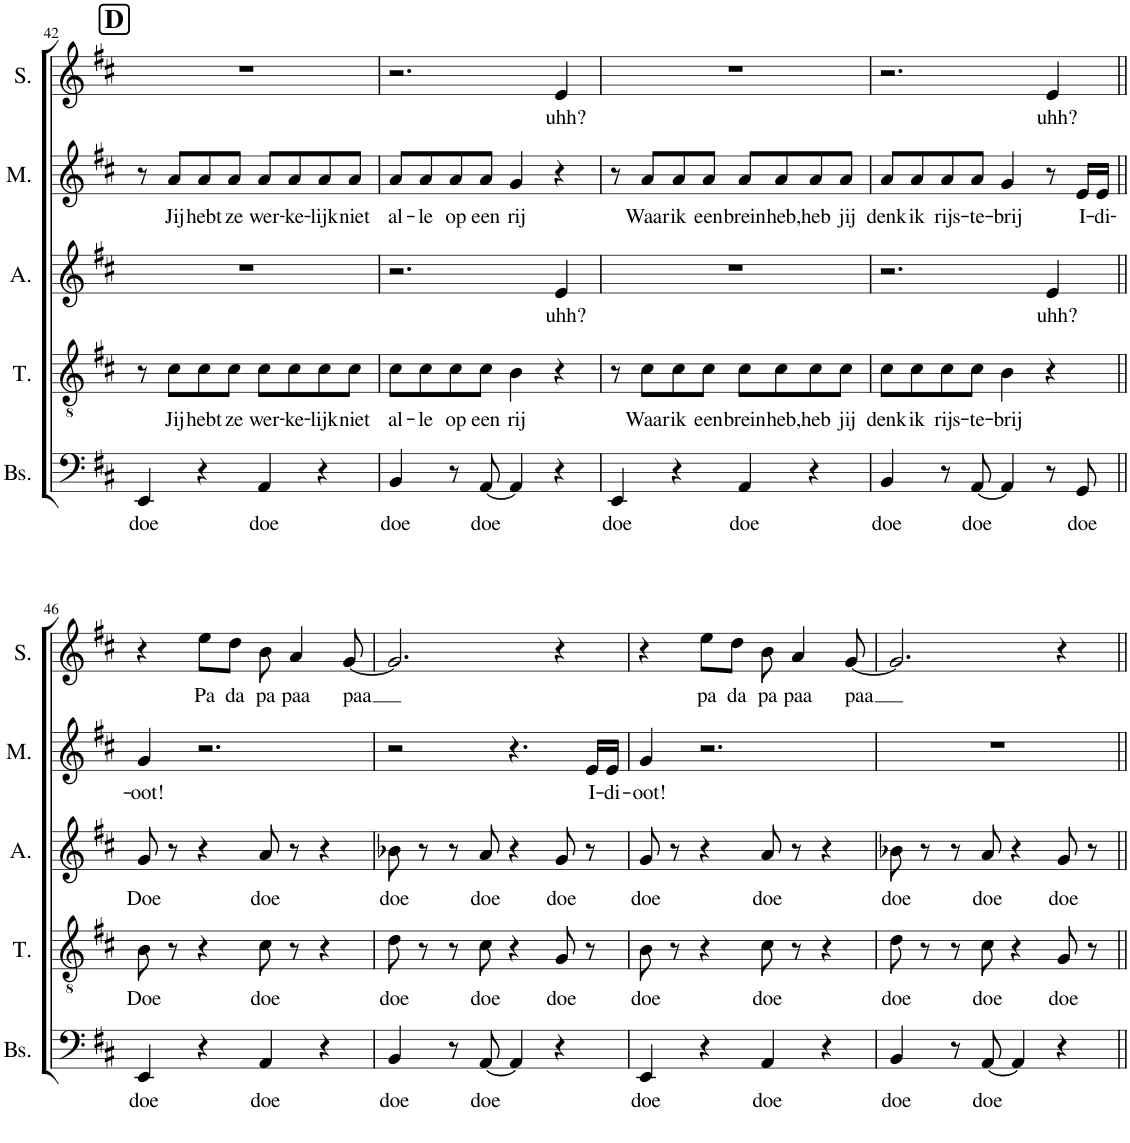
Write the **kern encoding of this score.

**kern	**text	**kern	**text	**kern	**text	**kern	**text	**kern	**text
*part5	*part5	*part4	*part4	*part3	*part3	*part2	*part2	*part1	*part1
*staff5	*staff5	*staff4	*staff4	*staff3	*staff3	*staff2	*staff2	*staff1	*staff1
*I"Bas	*	*I"Tenor	*	*I"Alt	*	*I"Mezzo	*	*I"Sopraan	*
*I'Bs.	*	*I'T.	*	*I'A.	*	*I'M.	*	*I'S.	*
!!LO:PB:g=z
*clefF4	*	*clefGv2	*	*clefG2	*	*clefG2	*	*clefG2	*
*k[f#c#]	*	*k[f#c#]	*	*k[f#c#]	*	*k[f#c#]	*	*k[f#c#]	*
*M4/4	*	*M4/4	*	*M4/4	*	*M4/4	*	*M4/4	*
*met(c)	*	*met(c)	*	*met(c)	*	*met(c)	*	*met(c)	*
!!LO:REH:place=s1:a:B:cj:fs=14:t=D
=42	=42	=42	=42	=42	=42	=42	=42	=42	=42
!	!LO:LY:b	!	!	!	!	!	!	!	!
4EE/	doe	8r	.	1r	.	8r	.	1r	.
!	!	!	!LO:LY:b	!	!	!	!LO:LY:b	!	!
.	.	8c#\L	Jij	.	.	8a/L	Jij	.	.
!	!	!	!LO:LY:b	!	!	!	!LO:LY:b	!	!
4r	.	8c#\	hebt	.	.	8a/	hebt	.	.
!	!	!	!LO:LY:b	!	!	!	!LO:LY:b	!	!
.	.	8c#\J	ze	.	.	8a/J	ze	.	.
!	!LO:LY:b	!	!LO:LY:b	!	!	!	!LO:LY:b	!	!
4AA/	doe	8c#\L	wer-	.	.	8a/L	wer-	.	.
!	!	!	!LO:LY:b	!	!	!	!LO:LY:b	!	!
.	.	8c#\	-ke-	.	.	8a/	-ke-	.	.
!	!	!	!LO:LY:b	!	!	!	!LO:LY:b	!	!
4r	.	8c#\	-lijk	.	.	8a/	-lijk	.	.
!	!	!	!LO:LY:b	!	!	!	!LO:LY:b	!	!
.	.	8c#\J	niet	.	.	8a/J	niet	.	.
=43	=43	=43	=43	=43	=43	=43	=43	=43	=43
!	!LO:LY:b	!	!LO:LY:b	!	!	!	!LO:LY:b	!	!
4BB/	doe	8c#\L	al-	2.r	.	8a/L	al-	2.r	.
!	!	!	!LO:LY:b	!	!	!	!LO:LY:b	!	!
.	.	8c#\	-le	.	.	8a/	-le	.	.
!	!	!	!LO:LY:b	!	!	!	!LO:LY:b	!	!
8r	.	8c#\	op	.	.	8a/	op	.	.
!	!LO:LY:b	!	!LO:LY:b	!	!	!	!LO:LY:b	!	!
[8AA/	doe	8c#\J	een	.	.	8a/J	een	.	.
!	!	!	!LO:LY:b	!	!	!	!LO:LY:b	!	!
4AA/]	.	4B\	rij	.	.	4g/	rij	.	.
!	!	!	!	!	!LO:LY:b	!	!	!	!LO:LY:b
4r	.	4r	.	4e/	uhh?	4r	.	4e/	uhh?
=44	=44	=44	=44	=44	=44	=44	=44	=44	=44
!	!LO:LY:b	!	!	!	!	!	!	!	!
4EE/	doe	8r	.	1r	.	8r	.	1r	.
!	!	!	!LO:LY:b	!	!	!	!LO:LY:b	!	!
.	.	8c#\L	Waar	.	.	8a/L	Waar	.	.
!	!	!	!LO:LY:b	!	!	!	!LO:LY:b	!	!
4r	.	8c#\	ik	.	.	8a/	ik	.	.
!	!	!	!LO:LY:b	!	!	!	!LO:LY:b	!	!
.	.	8c#\J	een	.	.	8a/J	een	.	.
!	!LO:LY:b	!	!LO:LY:b	!	!	!	!LO:LY:b	!	!
4AA/	doe	8c#\L	brein	.	.	8a/L	brein	.	.
!	!	!	!LO:LY:b	!	!	!	!LO:LY:b	!	!
.	.	8c#\	heb,	.	.	8a/	heb,	.	.
!	!	!	!LO:LY:b	!	!	!	!LO:LY:b	!	!
4r	.	8c#\	heb	.	.	8a/	heb	.	.
!	!	!	!LO:LY:b	!	!	!	!LO:LY:b	!	!
.	.	8c#\J	jij	.	.	8a/J	jij	.	.
=45	=45	=45	=45	=45	=45	=45	=45	=45	=45
!	!LO:LY:b	!	!LO:LY:b	!	!	!	!LO:LY:b	!	!
4BB/	doe	8c#\L	denk	2.r	.	8a/L	denk	2.r	.
!	!	!	!LO:LY:b	!	!	!	!LO:LY:b	!	!
.	.	8c#\	ik	.	.	8a/	ik	.	.
!	!	!	!LO:LY:b	!	!	!	!LO:LY:b	!	!
8r	.	8c#\	rijs-	.	.	8a/	rijs-	.	.
!	!LO:LY:b	!	!LO:LY:b	!	!	!	!LO:LY:b	!	!
[8AA/	doe	8c#\J	-te-	.	.	8a/J	-te-	.	.
!	!	!	!LO:LY:b	!	!	!	!LO:LY:b	!	!
4AA/]	.	4B\	-brij	.	.	4g/	-brij	.	.
!	!	!	!	!	!LO:LY:b	!	!	!	!LO:LY:b
8r	.	4r	.	4e/	uhh?	8r	.	4e/	uhh?
!	!LO:LY:b	!	!	!	!	!	!LO:LY:b	!	!
8GG/	doe	.	.	.	.	16e/LL	I-	.	.
!	!	!	!	!	!	!	!LO:LY:b	!	!
.	.	.	.	.	.	16e/JJ	-di-	.	.
!!LO:LB:g=z
=46||	=46||	=46||	=46||	=46||	=46||	=46||	=46||	=46||	=46||
!	!LO:LY:b	!	!LO:LY:b	!	!LO:LY:b	!	!LO:LY:b	!	!
4EE/	doe	8B\	Doe	8g/	Doe	4g/	-oot!	4r	.
.	.	8r	.	8r	.	.	.	.	.
!	!	!	!	!	!	!	!	!	!LO:LY:b
4r	.	4r	.	4r	.	2.r	.	8ee\L	Pa
!	!	!	!	!	!	!	!	!	!LO:LY:b
.	.	.	.	.	.	.	.	8dd\J	da
!	!LO:LY:b	!	!LO:LY:b	!	!LO:LY:b	!	!	!	!LO:LY:b
4AA/	doe	8c#\	doe	8a/	doe	.	.	8b\	pa
!	!	!	!	!	!	!	!	!	!LO:LY:b
.	.	8r	.	8r	.	.	.	4a/	paa
4r	.	4r	.	4r	.	.	.	.	.
!	!	!	!	!	!	!	!	!	!LO:LY:b
.	.	.	.	.	.	.	.	[8g/	paa
=47	=47	=47	=47	=47	=47	=47	=47	=47	=47
!	!LO:LY:b	!	!LO:LY:b	!	!LO:LY:b	!	!	!	!
4BB/	doe	8d\	doe	8b-X\	doe	2r	.	2.g/]	.
.	.	8r	.	8r	.	.	.	.	.
8r	.	8r	.	8r	.	.	.	.	.
!	!LO:LY:b	!	!LO:LY:b	!	!LO:LY:b	!	!	!	!
[8AA/	doe	8c#\	doe	8a/	doe	.	.	.	.
4AA/]	.	4r	.	4r	.	4.r	.	.	.
!	!	!	!LO:LY:b	!	!LO:LY:b	!	!	!	!
4r	.	8G/	doe	8g/	doe	.	.	4r	.
!	!	!	!	!	!	!	!LO:LY:b	!	!
.	.	8r	.	8r	.	16e/LL	I-	.	.
!	!	!	!	!	!	!	!LO:LY:b	!	!
.	.	.	.	.	.	16e/JJ	-di-	.	.
=48	=48	=48	=48	=48	=48	=48	=48	=48	=48
!	!LO:LY:b	!	!LO:LY:b	!	!LO:LY:b	!	!LO:LY:b	!	!
4EE/	doe	8B\	doe	8g/	doe	4g/	-oot!	4r	.
.	.	8r	.	8r	.	.	.	.	.
!	!	!	!	!	!	!	!	!	!LO:LY:b
4r	.	4r	.	4r	.	2.r	.	8ee\L	pa
!	!	!	!	!	!	!	!	!	!LO:LY:b
.	.	.	.	.	.	.	.	8dd\J	da
!	!LO:LY:b	!	!LO:LY:b	!	!LO:LY:b	!	!	!	!LO:LY:b
4AA/	doe	8c#\	doe	8a/	doe	.	.	8b\	pa
!	!	!	!	!	!	!	!	!	!LO:LY:b
.	.	8r	.	8r	.	.	.	4a/	paa
4r	.	4r	.	4r	.	.	.	.	.
!	!	!	!	!	!	!	!	!	!LO:LY:b
.	.	.	.	.	.	.	.	[8g/	paa
=49	=49	=49	=49	=49	=49	=49	=49	=49	=49
!	!LO:LY:b	!	!LO:LY:b	!	!LO:LY:b	!	!	!	!
4BB/	doe	8d\	doe	8b-X\	doe	1r	.	2.g/]	.
.	.	8r	.	8r	.	.	.	.	.
8r	.	8r	.	8r	.	.	.	.	.
!	!LO:LY:b	!	!LO:LY:b	!	!LO:LY:b	!	!	!	!
[8AA/	doe	8c#\	doe	8a/	doe	.	.	.	.
4AA/]	.	4r	.	4r	.	.	.	.	.
!	!	!	!LO:LY:b	!	!LO:LY:b	!	!	!	!
4r	.	8G/	doe	8g/	doe	.	.	4r	.
.	.	8r	.	8r	.	.	.	.	.
=||	=||	=||	=||	=||	=||	=||	=||	=||	=||
*-	*-	*-	*-	*-	*-	*-	*-	*-	*-
